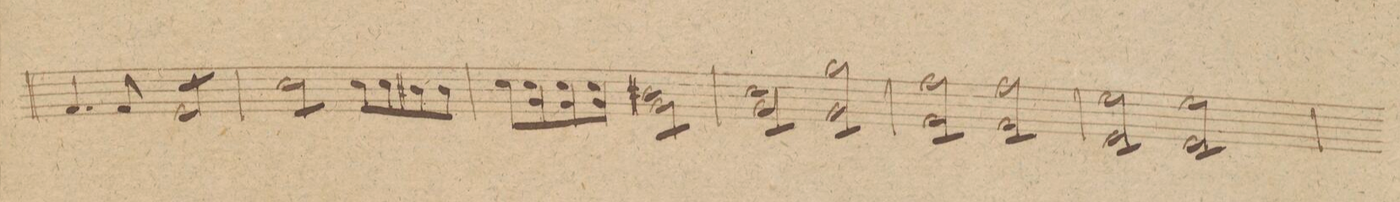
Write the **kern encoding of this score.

**kern	**dynam
*I"Violino IIdo	*
*clefG2	*
*k[f#c#g#]	*
*met(c|)	*
*M2/2	*
4.f#/	.
8f#/	.
*tremolo	*
8e/L	.
8e/	.
8e/	.
8e/J	.
=142	=142
8cc#\L	.
8cc#\	.
8cc#\	.
8cc#\J	.
*Xtremolo	*
8cc#\L	.
8cc#\	.
8b#X\	.
8b#\J	.
=143	=143
8cc#\L	.
8cc# 8g#\	.
8cc# 8g#\	.
8cc#J 8g#\	.
*tremolo	*
8b#X 8g#\L	.
8b#X 8g#\	.
8b#X 8g#\	.
8b#X 8g#\J	.
=144	=144
8cc# 8g#\L	.
8cc# 8g#\	.
8cc# 8g#\	.
8cc# 8g#\J	.
8gg# 8g#\L	.
8gg# 8g#\	.
8gg# 8g#\	.
8gg# 8g#\J	.
=145	=145
8ff# 8f#\L	.
8ff# 8f#\	.
8ff# 8f#\	.
8ff# 8f#\J	.
8ff# 8f#\L	.
8ff# 8f#\	.
8ff# 8f#\	.
8ff# 8f#\J	.
=146	=146
8ee 8e\L	.
8ee 8e\	.
8ee 8e\	.
8ee 8e\J	.
8ee 8e\L	.
8ee 8e\	.
8ee 8e\	.
8ee 8e\J	.
=147	=147
*-	*-
